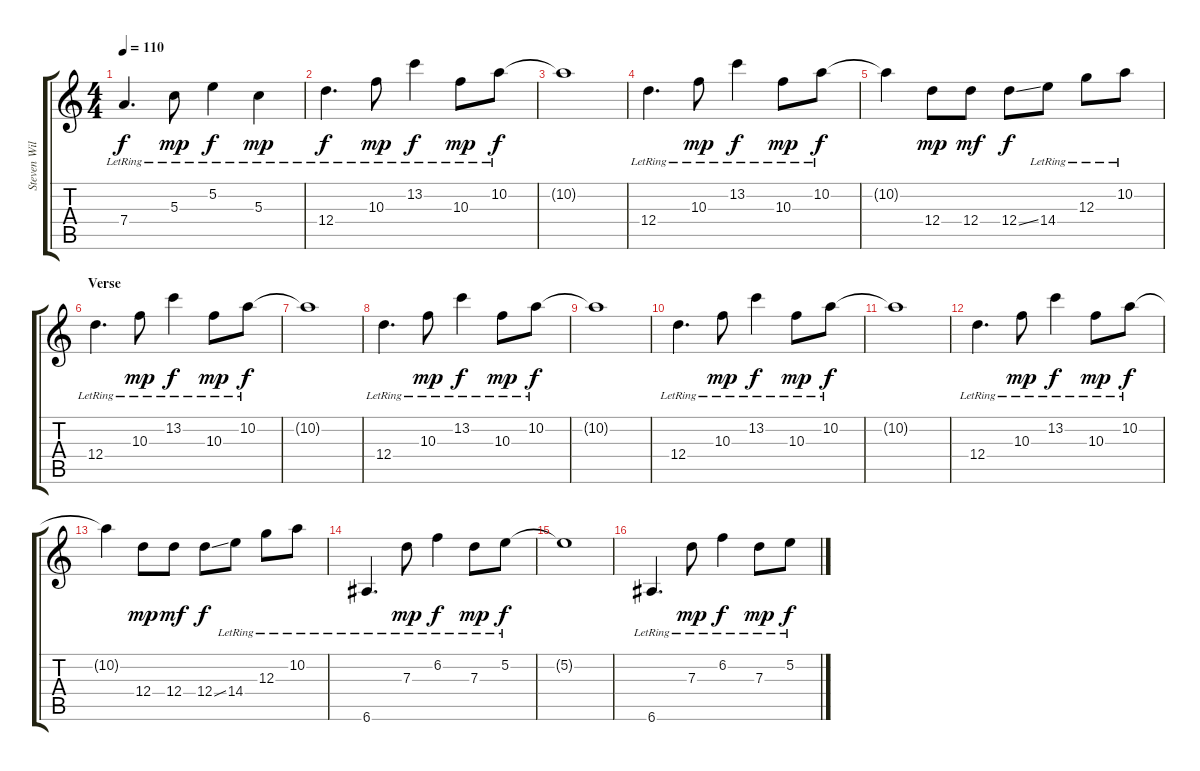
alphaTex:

\track ("Steven Wilson - Guitar 4" "Steven Wil") {instrument electricguitarclean}
\staff {score tabs}
\tuning (E4 B3 G3 D3 A2 E2) {hide}
\ts (4 4)
\tempo 110
\clef g2
\ks c
7.4{lr}.4{d dy f} 5.3{lr}.8{dy mp} 5.2{lr}.4{dy f} 5.3{lr}.4{dy mp} |
12.4{lr}.4{d dy f} 10.3{lr}.8{dy mp} 13.2{lr}.4{dy f} 10.3{lr}.8{dy mp} 10.2{lr}.8{dy f} |
10.2{t}.1 |
12.4{lr}.4{d} 10.3{lr}.8{dy mp} 13.2{lr}.4{dy f} 10.3{lr}.8{dy mp} 10.2{lr}.8{dy f} |
10.2{t}.4 12.4.8{dy mp} 12.4.8{dy mf} 12.4{ss}.8{dy f} 14.4{lr}.8 12.3{lr}.8 10.2{lr}.8 |
\section ("" "Verse")
12.4{lr}.4{d} 10.3{lr}.8{dy mp} 13.2{lr}.4{dy f} 10.3{lr}.8{dy mp} 10.2{lr}.8{dy f} |
10.2{t}.1 |
12.4{lr}.4{d} 10.3{lr}.8{dy mp} 13.2{lr}.4{dy f} 10.3{lr}.8{dy mp} 10.2{lr}.8{dy f} |
10.2{t}.1 |
12.4{lr}.4{d} 10.3{lr}.8{dy mp} 13.2{lr}.4{dy f} 10.3{lr}.8{dy mp} 10.2{lr}.8{dy f} |
10.2{t}.1 |
12.4{lr}.4{d} 10.3{lr}.8{dy mp} 13.2{lr}.4{dy f} 10.3{lr}.8{dy mp} 10.2{lr}.8{dy f} |
10.2{t}.4 12.4.8{dy mp} 12.4.8{dy mf} 12.4{ss}.8{dy f} 14.4{lr}.8 12.3{lr}.8 10.2{lr}.8 |
6.6{lr}.4{d} 7.3{lr}.8{dy mp} 6.2{lr}.4{dy f} 7.3{lr}.8{dy mp} 5.2{lr}.8{dy f} |
5.2{t}.1 |
6.6{lr}.4{d} 7.3{lr}.8{dy mp} 6.2{lr}.4{dy f} 7.3{lr}.8{dy mp} 5.2{lr}.8{dy f}
